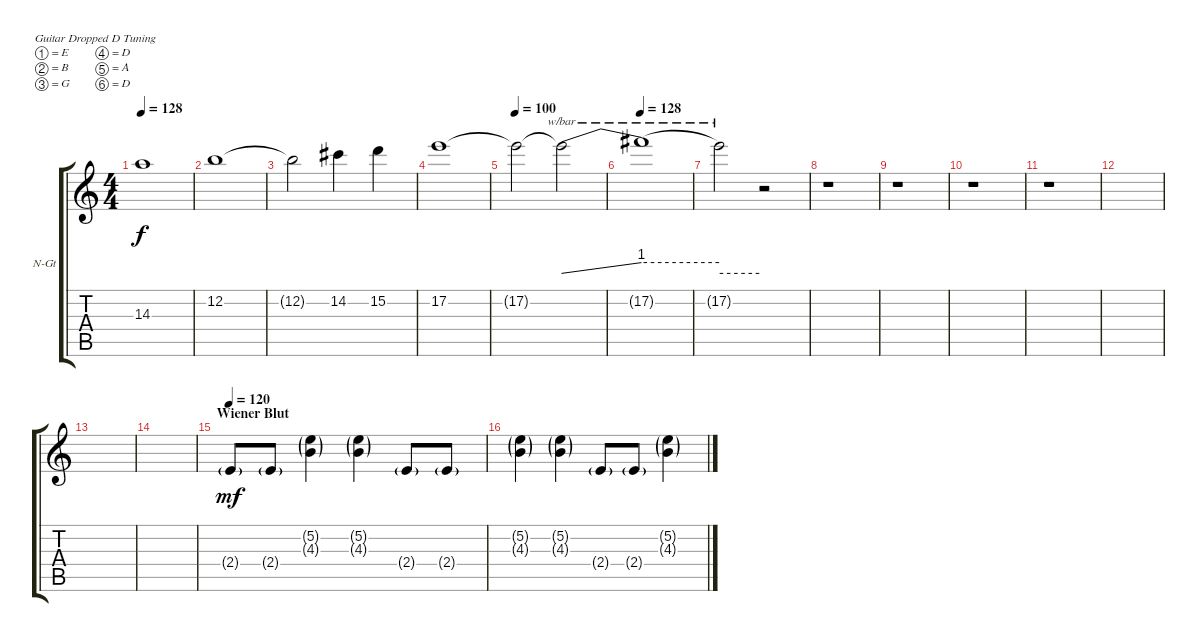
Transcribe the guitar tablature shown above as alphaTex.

\bracketExtendMode groupsimilarinstruments
\firstSystemTrackNameOrientation horizontal
\otherSystemsTrackNameOrientation horizontal
\track ("Keyboard (Christian)" "N-Gt") {instrument acousticguitarnylon}
\staff {score tabs}
\tuning (E4 B3 G3 D3 A2 D2)
\ts (4 4)
\tempo 128
\clef g2
\ks c
14.3.1{dy f} |
12.2.1 |
12.2{t}.2 14.2.4 15.2.4 |
17.2.1 |
\tempo 100
17.2{t}.2 17.2{t}.2{tbe (dive default 0 0 60 4)} |
\tempo 128
17.2{t}.1{tbe (hold default 0 4 60 4)} |
17.2{t}.2{tbe (hold default 0 0 60 0)} r.2 |
r.1 |
r.1 |
r.1 |
r.1 |
|
|
|
\section ("" "Wiener Blut")
\tempo 120
2.4{g}.8{dy mf} 2.4{g}.8 (5.2{g} 4.3{g}).4 (5.2{g} 4.3{g}).4 2.4{g}.8 2.4{g}.8 |
(5.2{g} 4.3{g}).4 (5.2{g} 4.3{g}).4 2.4{g}.8 2.4{g}.8 (5.2{g} 4.3{g}).4
